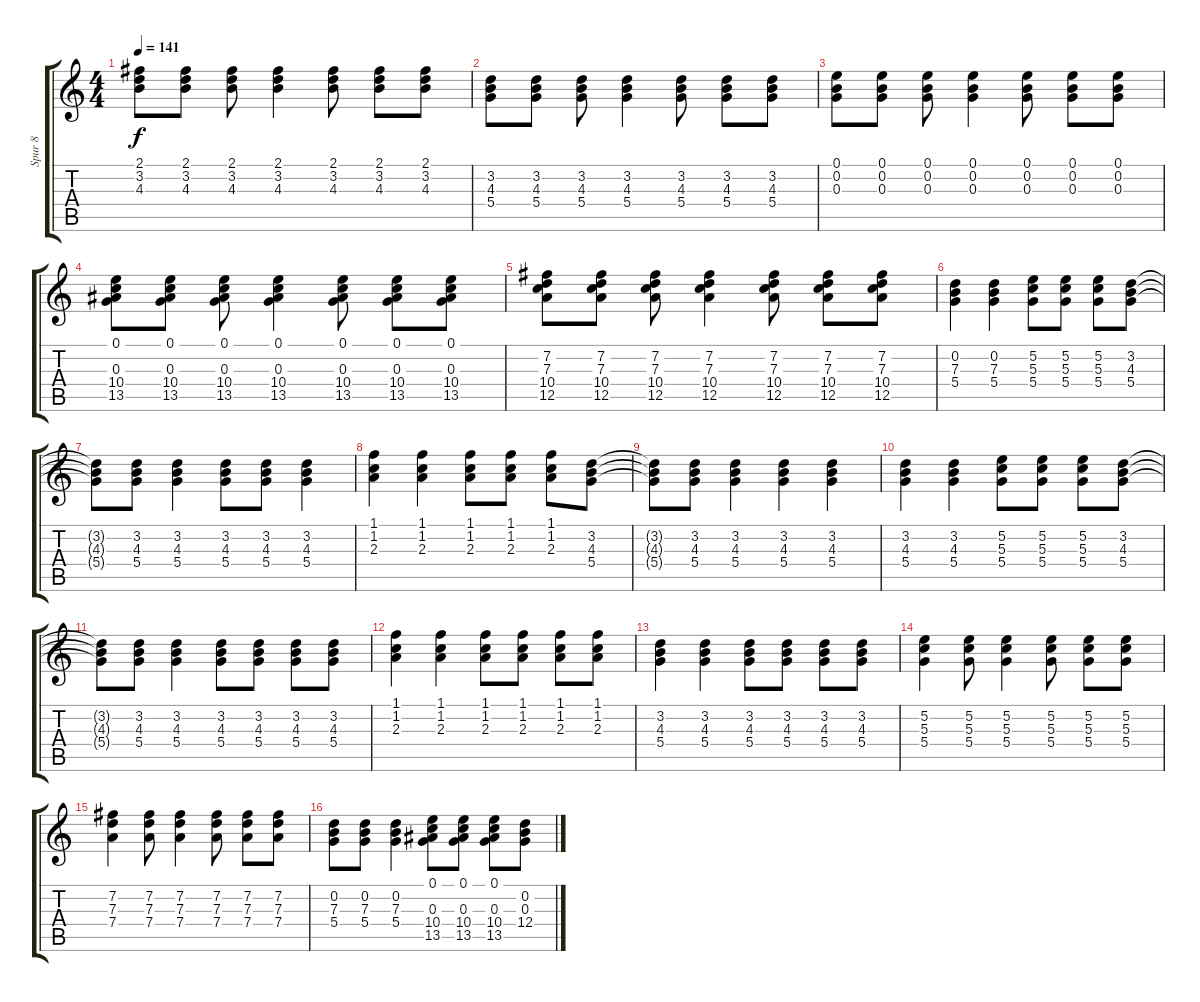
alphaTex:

\track ("Spur 8" "Spur 8") {instrument acousticguitarsteel}
\staff {score tabs}
\tuning (E4 B3 G3 D3 A2 E2) {hide}
\ts (4 4)
\tempo 141
\clef g2
\ks c
(2.1 3.2 4.3).8{dy f} (2.1 3.2 4.3).8 (2.1 3.2 4.3).8 (2.1 3.2 4.3).4 (2.1 3.2 4.3).8 (2.1 3.2 4.3).8 (2.1 3.2 4.3).8 |
(3.2 4.3 5.4).8 (3.2 4.3 5.4).8 (3.2 4.3 5.4).8 (3.2 4.3 5.4).4 (3.2 4.3 5.4).8 (3.2 4.3 5.4).8 (3.2 4.3 5.4).8 |
(0.1 0.2 0.3).8 (0.1 0.2 0.3).8 (0.1 0.2 0.3).8 (0.1 0.2 0.3).4 (0.1 0.2 0.3).8 (0.1 0.2 0.3).8 (0.1 0.2 0.3).8 |
(0.1 0.3 10.4 13.5).8 (0.1 0.3 10.4 13.5).8 (0.1 0.3 10.4 13.5).8 (0.1 0.3 10.4 13.5).4 (0.1 0.3 10.4 13.5).8 (0.1 0.3 10.4 13.5).8 (0.1 0.3 10.4 13.5).8 |
(7.2 7.3 10.4 12.5).8 (7.2 7.3 10.4 12.5).8 (7.2 7.3 10.4 12.5).8 (7.2 7.3 10.4 12.5).4 (7.2 7.3 10.4 12.5).8 (7.2 7.3 10.4 12.5).8 (7.2 7.3 10.4 12.5).8 |
(0.2 7.3 5.4).4 (0.2 7.3 5.4).4 (5.2 5.3 5.4).8 (5.2 5.3 5.4).8 (5.2 5.3 5.4).8 (3.2 4.3 5.4).8 |
(3.2{t} 4.3{t} 5.4{t}).8 (3.2 4.3 5.4).8 (3.2 4.3 5.4).4 (3.2 4.3 5.4).8 (3.2 4.3 5.4).8 (3.2 4.3 5.4).4 |
(1.1 1.2 2.3).4 (1.1 1.2 2.3).4 (1.1 1.2 2.3).8 (1.1 1.2 2.3).8 (1.1 1.2 2.3).8 (3.2 4.3 5.4).8 |
(3.2{t} 4.3{t} 5.4{t}).8 (3.2 4.3 5.4).8 (3.2 4.3 5.4).4 (3.2 4.3 5.4).4 (3.2 4.3 5.4).4 |
(3.2 4.3 5.4).4 (3.2 4.3 5.4).4 (5.2 5.3 5.4).8 (5.2 5.3 5.4).8 (5.2 5.3 5.4).8 (3.2 4.3 5.4).8 |
(3.2{t} 4.3{t} 5.4{t}).8 (3.2 4.3 5.4).8 (3.2 4.3 5.4).4 (3.2 4.3 5.4).8 (3.2 4.3 5.4).8 (3.2 4.3 5.4).8 (3.2 4.3 5.4).8 |
(1.1 1.2 2.3).4 (1.1 1.2 2.3).4 (1.1 1.2 2.3).8 (1.1 1.2 2.3).8 (1.1 1.2 2.3).8 (1.1 1.2 2.3).8 |
(3.2 4.3 5.4).4 (3.2 4.3 5.4).4 (3.2 4.3 5.4).8 (3.2 4.3 5.4).8 (3.2 4.3 5.4).8 (3.2 4.3 5.4).8 |
(5.2 5.3 5.4).4 (5.2 5.3 5.4).8 (5.2 5.3 5.4).4 (5.2 5.3 5.4).8 (5.2 5.3 5.4).8 (5.2 5.3 5.4).8 |
(7.2 7.3 7.4).4 (7.2 7.3 7.4).8 (7.2 7.3 7.4).4 (7.2 7.3 7.4).8 (7.2 7.3 7.4).8 (7.2 7.3 7.4).8 |
(0.2 7.3 5.4).8 (0.2 7.3 5.4).8 (0.2 7.3 5.4).4 (0.1 0.3 10.4 13.5).8 (0.1 0.3 10.4 13.5).8 (0.1 0.3 10.4 13.5).8 (0.2 0.3 12.4).8
